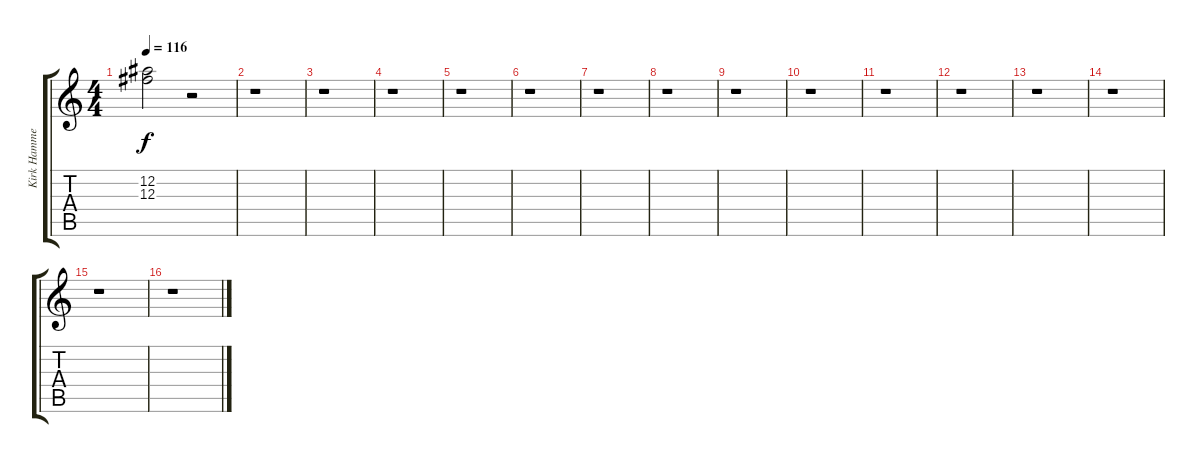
\track ("Kirk Hammett" "Kirk Hamme") {instrument electricguitarclean}
\staff {score tabs}
\tuning (Eb4 Bb3 Gb3 Db3 Ab2 Eb2) {hide}
\ts (4 4)
\tempo 116
\clef g2
\ks c
(12.2 12.3).2{dy f} r.2 |
r.1 |
r.1 |
r.1 |
r.1 |
r.1 |
r.1 |
r.1 |
r.1 |
r.1 |
r.1 |
r.1 |
r.1 |
r.1 |
r.1 |
r.1
